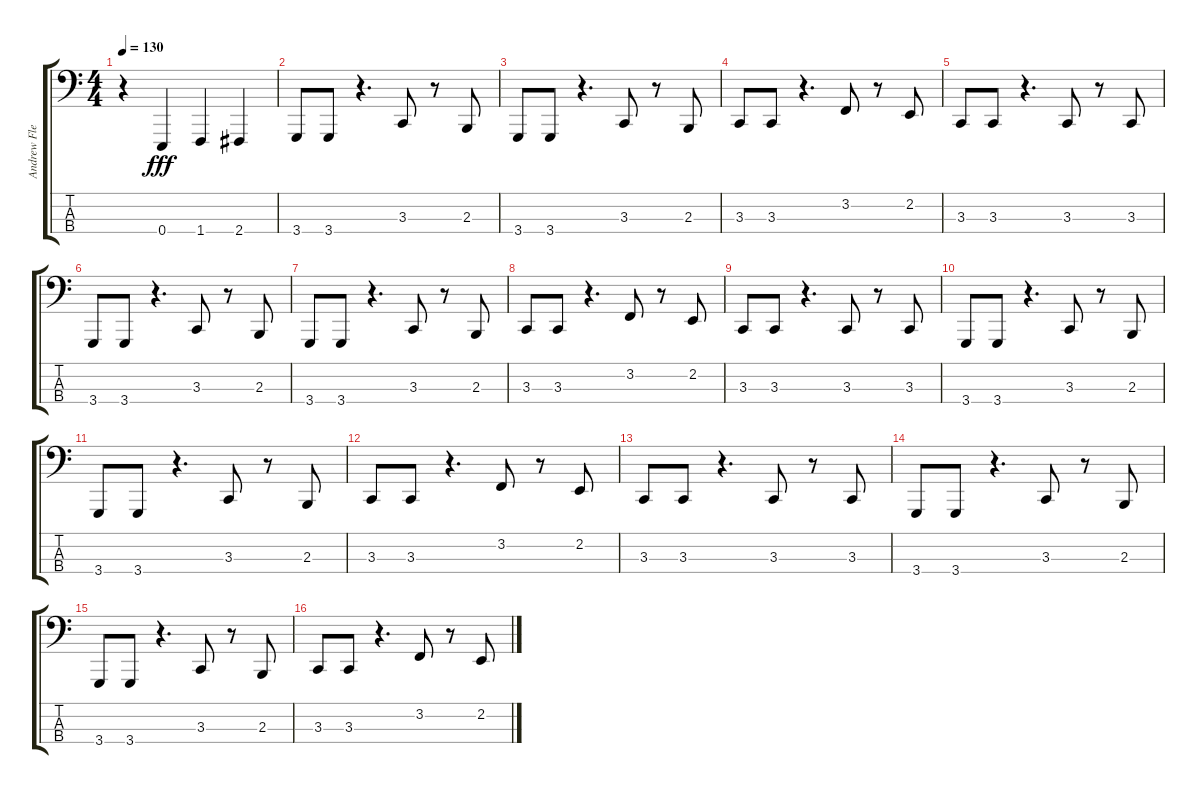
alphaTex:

\track ("Andrew Fletcher" "Andrew Fle") {instrument synthbrass1}
\staff {score tabs}
\tuning (G2 D2 A1 E1) {hide}
\ts (4 4)
\tempo 130
\clef f4
\ks c
r.4{dy fff} 0.4.4 1.4.4 2.4.4 |
3.4.8 3.4.8 r.4{d} 3.3.8 r.8 2.3.8 |
3.4.8 3.4.8 r.4{d} 3.3.8 r.8 2.3.8 |
3.3.8 3.3.8 r.4{d} 3.2.8 r.8 2.2.8 |
3.3.8 3.3.8 r.4{d} 3.3.8 r.8 3.3.8 |
3.4.8 3.4.8 r.4{d} 3.3.8 r.8 2.3.8 |
3.4.8 3.4.8 r.4{d} 3.3.8 r.8 2.3.8 |
3.3.8 3.3.8 r.4{d} 3.2.8 r.8 2.2.8 |
3.3.8 3.3.8 r.4{d} 3.3.8 r.8 3.3.8 |
3.4.8 3.4.8 r.4{d} 3.3.8 r.8 2.3.8 |
3.4.8 3.4.8 r.4{d} 3.3.8 r.8 2.3.8 |
3.3.8 3.3.8 r.4{d} 3.2.8 r.8 2.2.8 |
3.3.8 3.3.8 r.4{d} 3.3.8 r.8 3.3.8 |
3.4.8 3.4.8 r.4{d} 3.3.8 r.8 2.3.8 |
3.4.8 3.4.8 r.4{d} 3.3.8 r.8 2.3.8 |
3.3.8 3.3.8 r.4{d} 3.2.8 r.8 2.2.8
